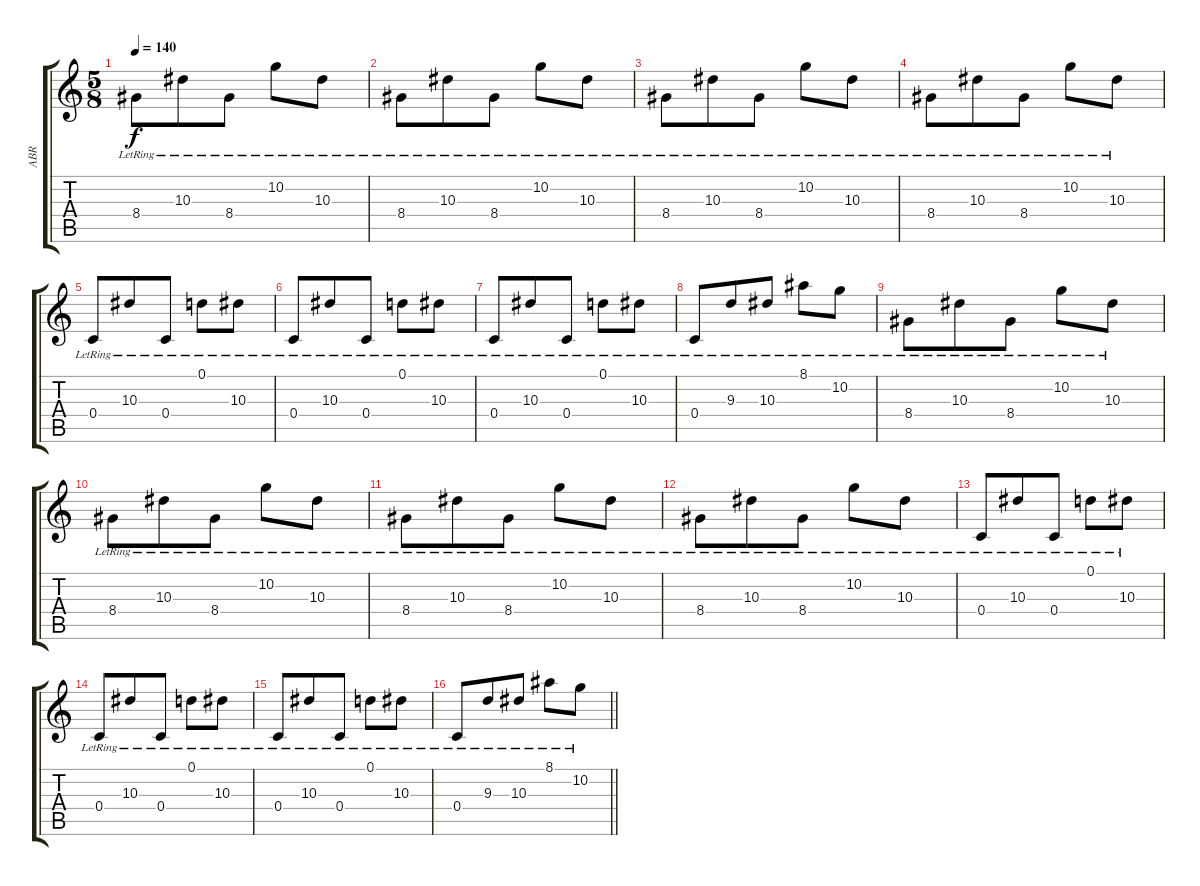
\track ("ABR" "ABR") {instrument distortionguitar}
\staff {score tabs}
\tuning (D4 A3 F3 C3 G2 C2) {hide}
\ts (5 8)
\tempo 140
\clef g2
\ks c
8.4{lr}.8{dy f} 10.3{lr}.8 8.4{lr}.8 10.2{lr}.8 10.3{lr}.8 |
8.4{lr}.8 10.3{lr}.8 8.4{lr}.8 10.2{lr}.8 10.3{lr}.8 |
8.4{lr}.8 10.3{lr}.8 8.4{lr}.8 10.2{lr}.8 10.3{lr}.8 |
8.4{lr}.8 10.3{lr}.8 8.4{lr}.8 10.2{lr}.8 10.3{lr}.8 |
0.4{lr}.8 10.3{lr}.8 0.4{lr}.8 0.1{lr}.8 10.3{lr}.8 |
0.4{lr}.8 10.3{lr}.8 0.4{lr}.8 0.1{lr}.8 10.3{lr}.8 |
0.4{lr}.8 10.3{lr}.8 0.4{lr}.8 0.1{lr}.8 10.3{lr}.8 |
0.4{lr}.8 9.3{lr}.8 10.3{lr}.8 8.1{lr}.8 10.2{lr}.8 |
8.4{lr}.8 10.3{lr}.8 8.4{lr}.8 10.2{lr}.8 10.3{lr}.8 |
8.4{lr}.8 10.3{lr}.8 8.4{lr}.8 10.2{lr}.8 10.3{lr}.8 |
8.4{lr}.8 10.3{lr}.8 8.4{lr}.8 10.2{lr}.8 10.3{lr}.8 |
8.4{lr}.8 10.3{lr}.8 8.4{lr}.8 10.2{lr}.8 10.3{lr}.8 |
0.4{lr}.8 10.3{lr}.8 0.4{lr}.8 0.1{lr}.8 10.3{lr}.8 |
0.4{lr}.8 10.3{lr}.8 0.4{lr}.8 0.1{lr}.8 10.3{lr}.8 |
0.4{lr}.8 10.3{lr}.8 0.4{lr}.8 0.1{lr}.8 10.3{lr}.8 |
\barLineRight lightlight
0.4{lr}.8 9.3{lr}.8 10.3{lr}.8 8.1{lr}.8 10.2{lr}.8
